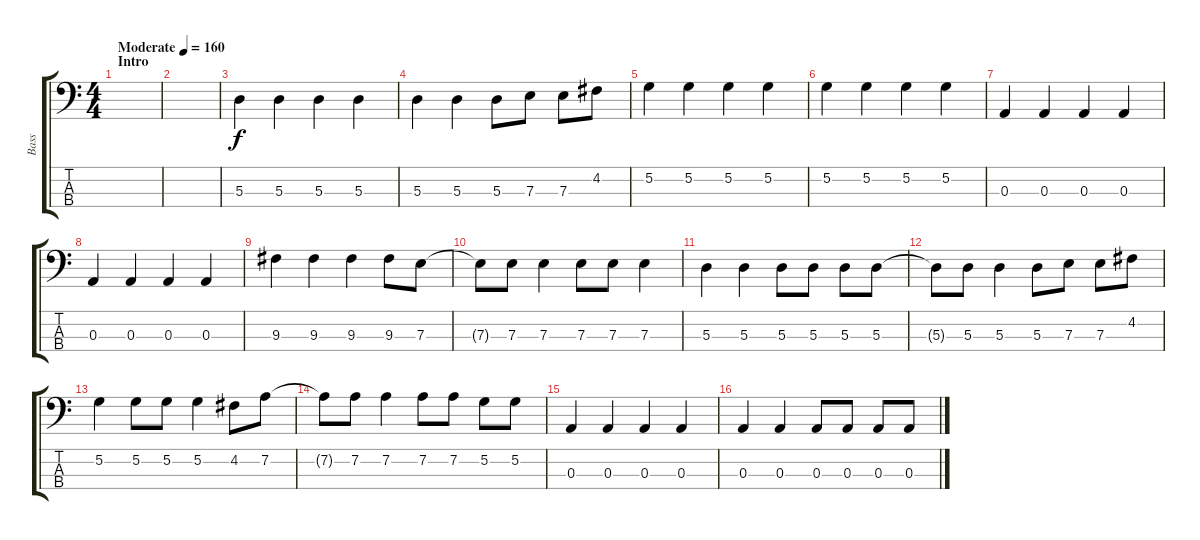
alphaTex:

\track ("Bass" "Bass") {instrument electricbassfinger}
\staff {score tabs}
\tuning (G2 D2 A1 E1) {hide}
\ts (4 4)
\section ("" "Intro")
\tempo (160 "Moderate")
\clef f4
\ks c
|
|
5.3.4 5.3.4 5.3.4 5.3.4 |
5.3.4 5.3.4 5.3.8 7.3.8 7.3.8 4.2.8 |
5.2.4 5.2.4 5.2.4 5.2.4 |
5.2.4 5.2.4 5.2.4 5.2.4 |
0.3.4 0.3.4 0.3.4 0.3.4 |
0.3.4 0.3.4 0.3.4 0.3.4 |
9.3.4 9.3.4 9.3.4 9.3.8 7.3.8 |
7.3{t}.8 7.3.8 7.3.4 7.3.8 7.3.8 7.3.4 |
5.3.4 5.3.4 5.3.8 5.3.8 5.3.8 5.3.8 |
5.3{t}.8 5.3.8 5.3.4 5.3.8 7.3.8 7.3.8 4.2.8 |
5.2.4 5.2.8 5.2.8 5.2.4 4.2.8 7.2.8 |
7.2{t}.8 7.2.8 7.2.4 7.2.8 7.2.8 5.2.8 5.2.8 |
0.3.4 0.3.4 0.3.4 0.3.4 |
0.3.4 0.3.4 0.3.8 0.3.8 0.3.8 0.3.8
